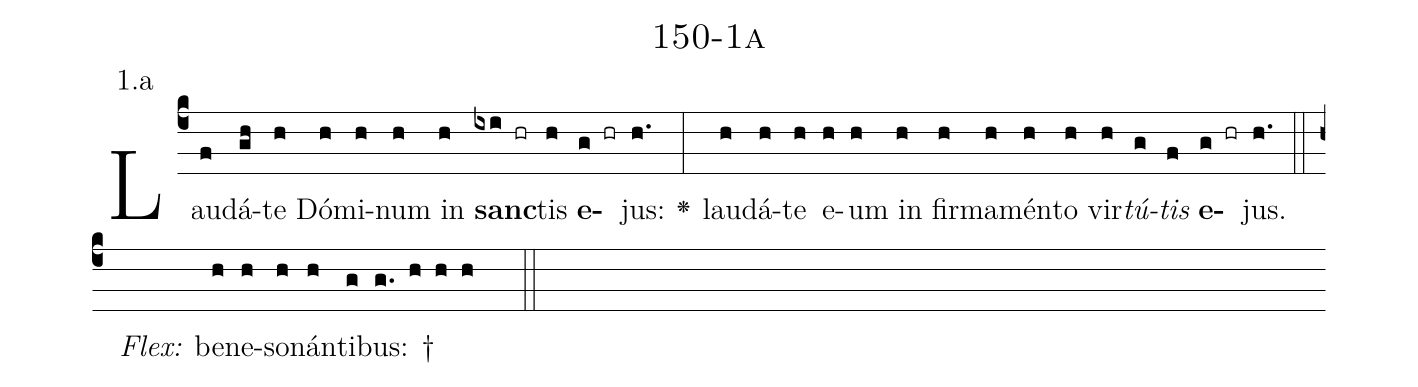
name: 150-1a;
annotation: 1.a;
%%
(c4)Lau(f)dá(gh)te(h) Dó(h)mi(h)num(h) in(h) <b>sanc</b>(ixi hr)tis(h) <b>e</b>(g hr)jus:(h.) <v>\greheightstar</v>(:) lau(h)dá(h)te(h) e(h)um(h) in(h) fir(h)ma(h)mén(h)to(h) vir(h)<i>tú</i>(g)<i>tis</i>(f) <b>e</b>(g hr)jus.(h.) (::)
<i>Flex:</i>()  be(h)ne(h)so(h)nán(h)ti(g)bus: †(g. h h h  ::)

%E(h) u(h) o(g) u(f) a(g) e.(h.) (::)
